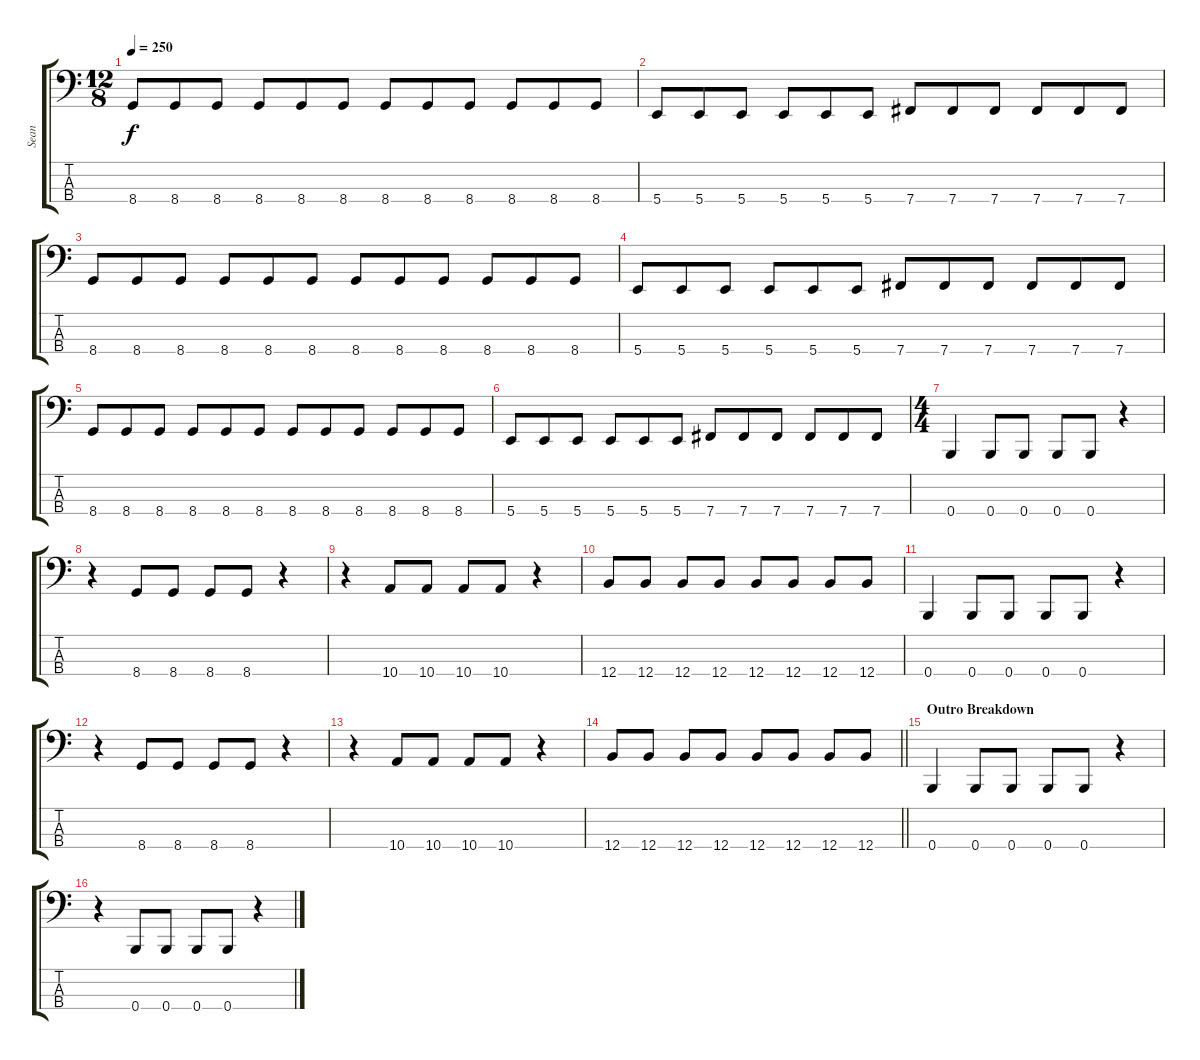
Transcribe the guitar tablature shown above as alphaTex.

\track ("Sean" "Sean") {instrument electricbasspick}
\staff {score tabs}
\tuning (E2 B1 Gb1 B0) {hide}
\ts (12 8)
\tempo 250
\clef f4
\ks c
8.4.8{dy f} 8.4.8 8.4.8 8.4.8 8.4.8 8.4.8 8.4.8 8.4.8 8.4.8 8.4.8 8.4.8 8.4.8 |
5.4.8 5.4.8 5.4.8 5.4.8 5.4.8 5.4.8 7.4.8 7.4.8 7.4.8 7.4.8 7.4.8 7.4.8 |
8.4.8 8.4.8 8.4.8 8.4.8 8.4.8 8.4.8 8.4.8 8.4.8 8.4.8 8.4.8 8.4.8 8.4.8 |
5.4.8 5.4.8 5.4.8 5.4.8 5.4.8 5.4.8 7.4.8 7.4.8 7.4.8 7.4.8 7.4.8 7.4.8 |
8.4.8 8.4.8 8.4.8 8.4.8 8.4.8 8.4.8 8.4.8 8.4.8 8.4.8 8.4.8 8.4.8 8.4.8 |
5.4.8 5.4.8 5.4.8 5.4.8 5.4.8 5.4.8 7.4.8 7.4.8 7.4.8 7.4.8 7.4.8 7.4.8 |
\ts (4 4)
0.4.4 0.4.8 0.4.8 0.4.8 0.4.8 r.4 |
r.4 8.4.8 8.4.8 8.4.8 8.4.8 r.4 |
r.4 10.4.8 10.4.8 10.4.8 10.4.8 r.4 |
12.4.8 12.4.8 12.4.8 12.4.8 12.4.8 12.4.8 12.4.8 12.4.8 |
0.4.4 0.4.8 0.4.8 0.4.8 0.4.8 r.4 |
r.4 8.4.8 8.4.8 8.4.8 8.4.8 r.4 |
r.4 10.4.8 10.4.8 10.4.8 10.4.8 r.4 |
\barLineRight lightlight
12.4.8 12.4.8 12.4.8 12.4.8 12.4.8 12.4.8 12.4.8 12.4.8 |
\section ("" "Outro Breakdown")
0.4.4 0.4.8 0.4.8 0.4.8 0.4.8 r.4 |
r.4 0.4.8 0.4.8 0.4.8 0.4.8 r.4
